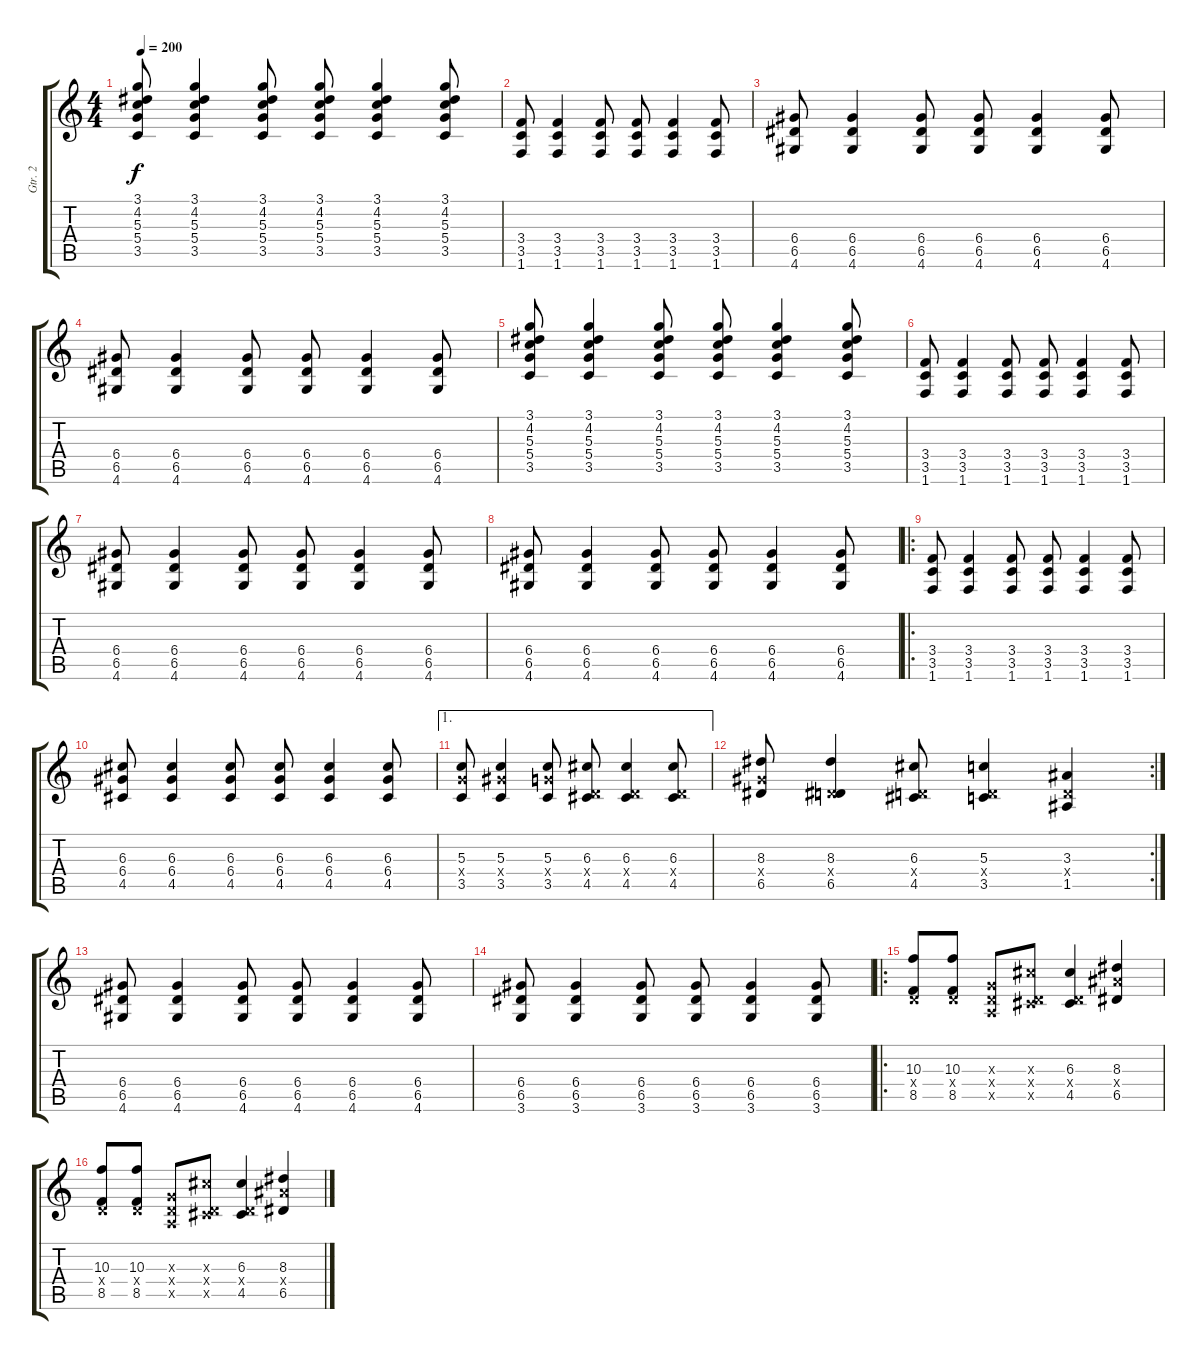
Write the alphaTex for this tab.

\track ("Gtr. 2" "Gtr. 2") {instrument distortionguitar}
\staff {score tabs}
\tuning (E4 B3 G3 D3 A2 E2) {hide}
\ts (4 4)
\tempo 200
\clef g2
\ks c
(3.1 4.2 5.3 5.4 3.5).8{dy f instrument distortionguitar} (3.1 4.2 5.3 5.4 3.5).4 (3.1 4.2 5.3 5.4 3.5).8 (3.1 4.2 5.3 5.4 3.5).8 (3.1 4.2 5.3 5.4 3.5).4 (3.1 4.2 5.3 5.4 3.5).8 |
(3.4 3.5 1.6).8 (3.4 3.5 1.6).4 (3.4 3.5 1.6).8 (3.4 3.5 1.6).8 (3.4 3.5 1.6).4 (3.4 3.5 1.6).8 |
(6.4 6.5 4.6).8 (6.4 6.5 4.6).4 (6.4 6.5 4.6).8 (6.4 6.5 4.6).8 (6.4 6.5 4.6).4 (6.4 6.5 4.6).8 |
(6.4 6.5 4.6).8 (6.4 6.5 4.6).4 (6.4 6.5 4.6).8 (6.4 6.5 4.6).8 (6.4 6.5 4.6).4 (6.4 6.5 4.6).8 |
(3.1 4.2 5.3 5.4 3.5).8 (3.1 4.2 5.3 5.4 3.5).4 (3.1 4.2 5.3 5.4 3.5).8 (3.1 4.2 5.3 5.4 3.5).8 (3.1 4.2 5.3 5.4 3.5).4 (3.1 4.2 5.3 5.4 3.5).8 |
(3.4 3.5 1.6).8 (3.4 3.5 1.6).4 (3.4 3.5 1.6).8 (3.4 3.5 1.6).8 (3.4 3.5 1.6).4 (3.4 3.5 1.6).8 |
(6.4 6.5 4.6).8 (6.4 6.5 4.6).4 (6.4 6.5 4.6).8 (6.4 6.5 4.6).8 (6.4 6.5 4.6).4 (6.4 6.5 4.6).8 |
(6.4 6.5 4.6).8 (6.4 6.5 4.6).4 (6.4 6.5 4.6).8 (6.4 6.5 4.6).8 (6.4 6.5 4.6).4 (6.4 6.5 4.6).8 |
\ro
(3.4 3.5 1.6).8 (3.4 3.5 1.6).4 (3.4 3.5 1.6).8 (3.4 3.5 1.6).8 (3.4 3.5 1.6).4 (3.4 3.5 1.6).8 |
(6.3 6.4 4.5).8 (6.3 6.4 4.5).4 (6.3 6.4 4.5).8 (6.3 6.4 4.5).8 (6.3 6.4 4.5).4 (6.3 6.4 4.5).8 |
\ae 1
(5.3 5.4{x} 3.5).8 (5.3 6.4{x} 3.5).4 (5.3 5.4{x} 3.5).8 (6.3 0.4{x} 4.5).8 (6.3 0.4{x} 4.5).4 (6.3 0.4{x} 4.5).8 |
\rc 2
(8.3 6.4{x} 6.5).8 (8.3 0.4{x} 6.5).4 (6.3 0.4{x} 4.5).8 (5.3 0.4{x} 3.5).4 (3.3 0.4{x} 1.5).4 |
(6.4 6.5 4.6).8 (6.4 6.5 4.6).4 (6.4 6.5 4.6).8 (6.4 6.5 4.6).8 (6.4 6.5 4.6).4 (6.4 6.5 4.6).8 |
(6.4 6.5 3.6).8 (6.4 6.5 3.6).4 (6.4 6.5 3.6).8 (6.4 6.5 3.6).8 (6.4 6.5 3.6).4 (6.4 6.5 3.6).8 |
\ro
(10.3 0.4{x} 8.5).8 (10.3 0.4{x} 8.5).8 (0.3{x} 0.4{x} 0.5{x}).8 (6.3{x} 0.4{x} 4.5{x}).8 (6.3 0.4{x} 4.5).4 (8.3 8.4{x} 6.5).4 |
(10.3 0.4{x} 8.5).8 (10.3 0.4{x} 8.5).8 (0.3{x} 0.4{x} 0.5{x}).8 (6.3{x} 0.4{x} 4.5{x}).8 (6.3 0.4{x} 4.5).4 (8.3 8.4{x} 6.5).4
